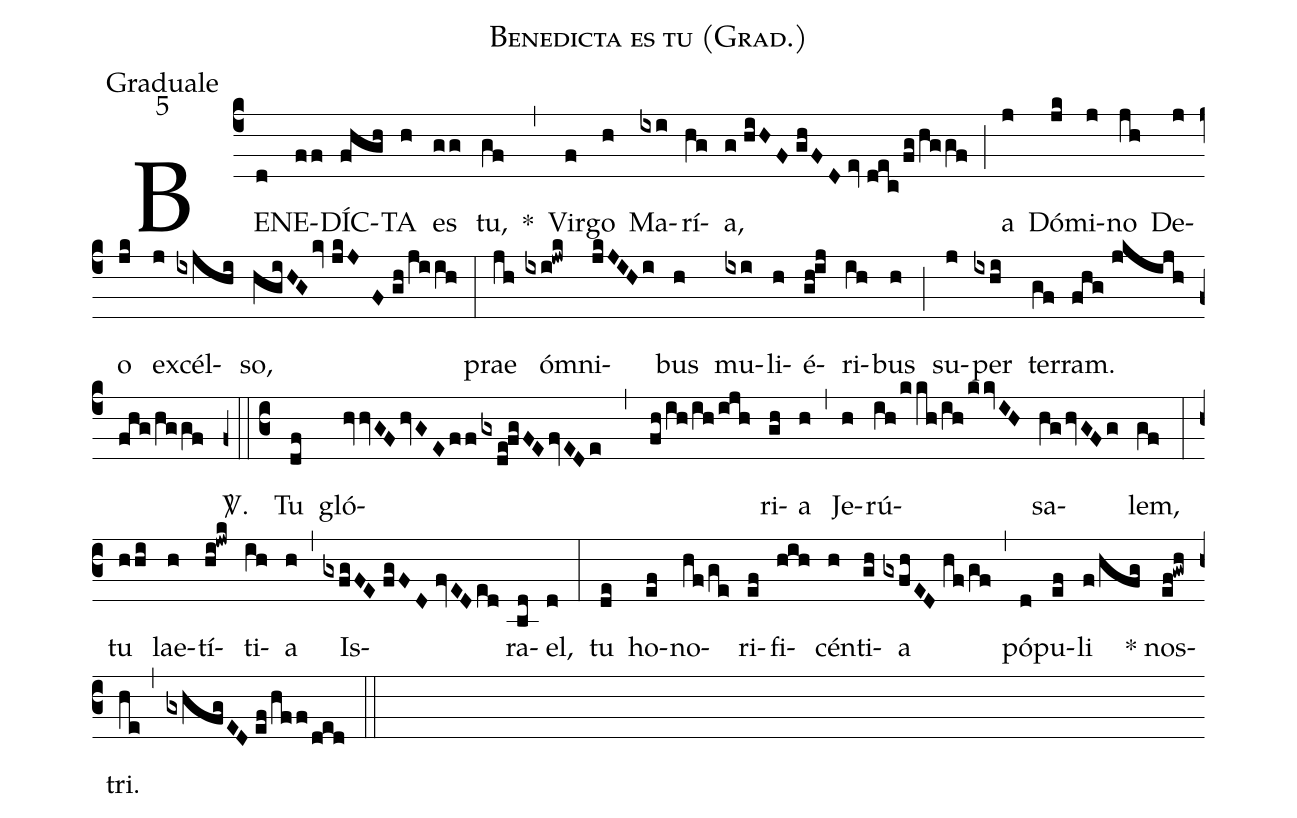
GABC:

name:Benedicta es tu (Grad.);
office-part:Graduale;
mode:5;
%%
(c4) BE(d)NE(ff)DÍC(fhgh)TA(h) es(gg) tu,(gf) *(,) Vir(f)go(h) Ma(ixi)rí(hg)a,(g//hiHF//ghFD//ev//dec/fg/hg/gf) (;) a(j) Dó(jk)mi(j)no(jh) De(j)o(jk) ex(j)cél(ixjhi)so,(hgiHGkv//jkJF//gh/ji/ih) (:) prae(jh) óm(ixi!jwk)ni(jkJIHi)bus(h) mu(ixi)li(h)é(gh!ij)ri(ih)bus(h) (;) su(j)per(ixhi) ter(gf)ram.(fhg//jkijh//fhg/hggf) <sp>V/</sp>.(z0::c3) Tu(df) gló(hvvGFhvGEffgxde!fgFEfvEDe,fh/ih/ih/ijh)ri(gh)a(h) (,) Je(h)rú(ih/kkh/ih/kkvIH)sa(hghvGFg)lem,(gf) (:) tu(hhi) lae(h)tí(hi!jwk)ti(ih)a(h) (,) Is(gxfgFE//fgFD//fvEDed)ra(bd)el,(d) (:) tu(de) ho(ef)no(hf/ge)ri(ef)fi(hih)cén(h)ti(gh)a(gxfhED//hf/gf) (,) pó(d)pu(ef)li(f/hfg) * nos(ef!gwh)tri.(he,gxhfgED//ef/hff/ded) (::)
